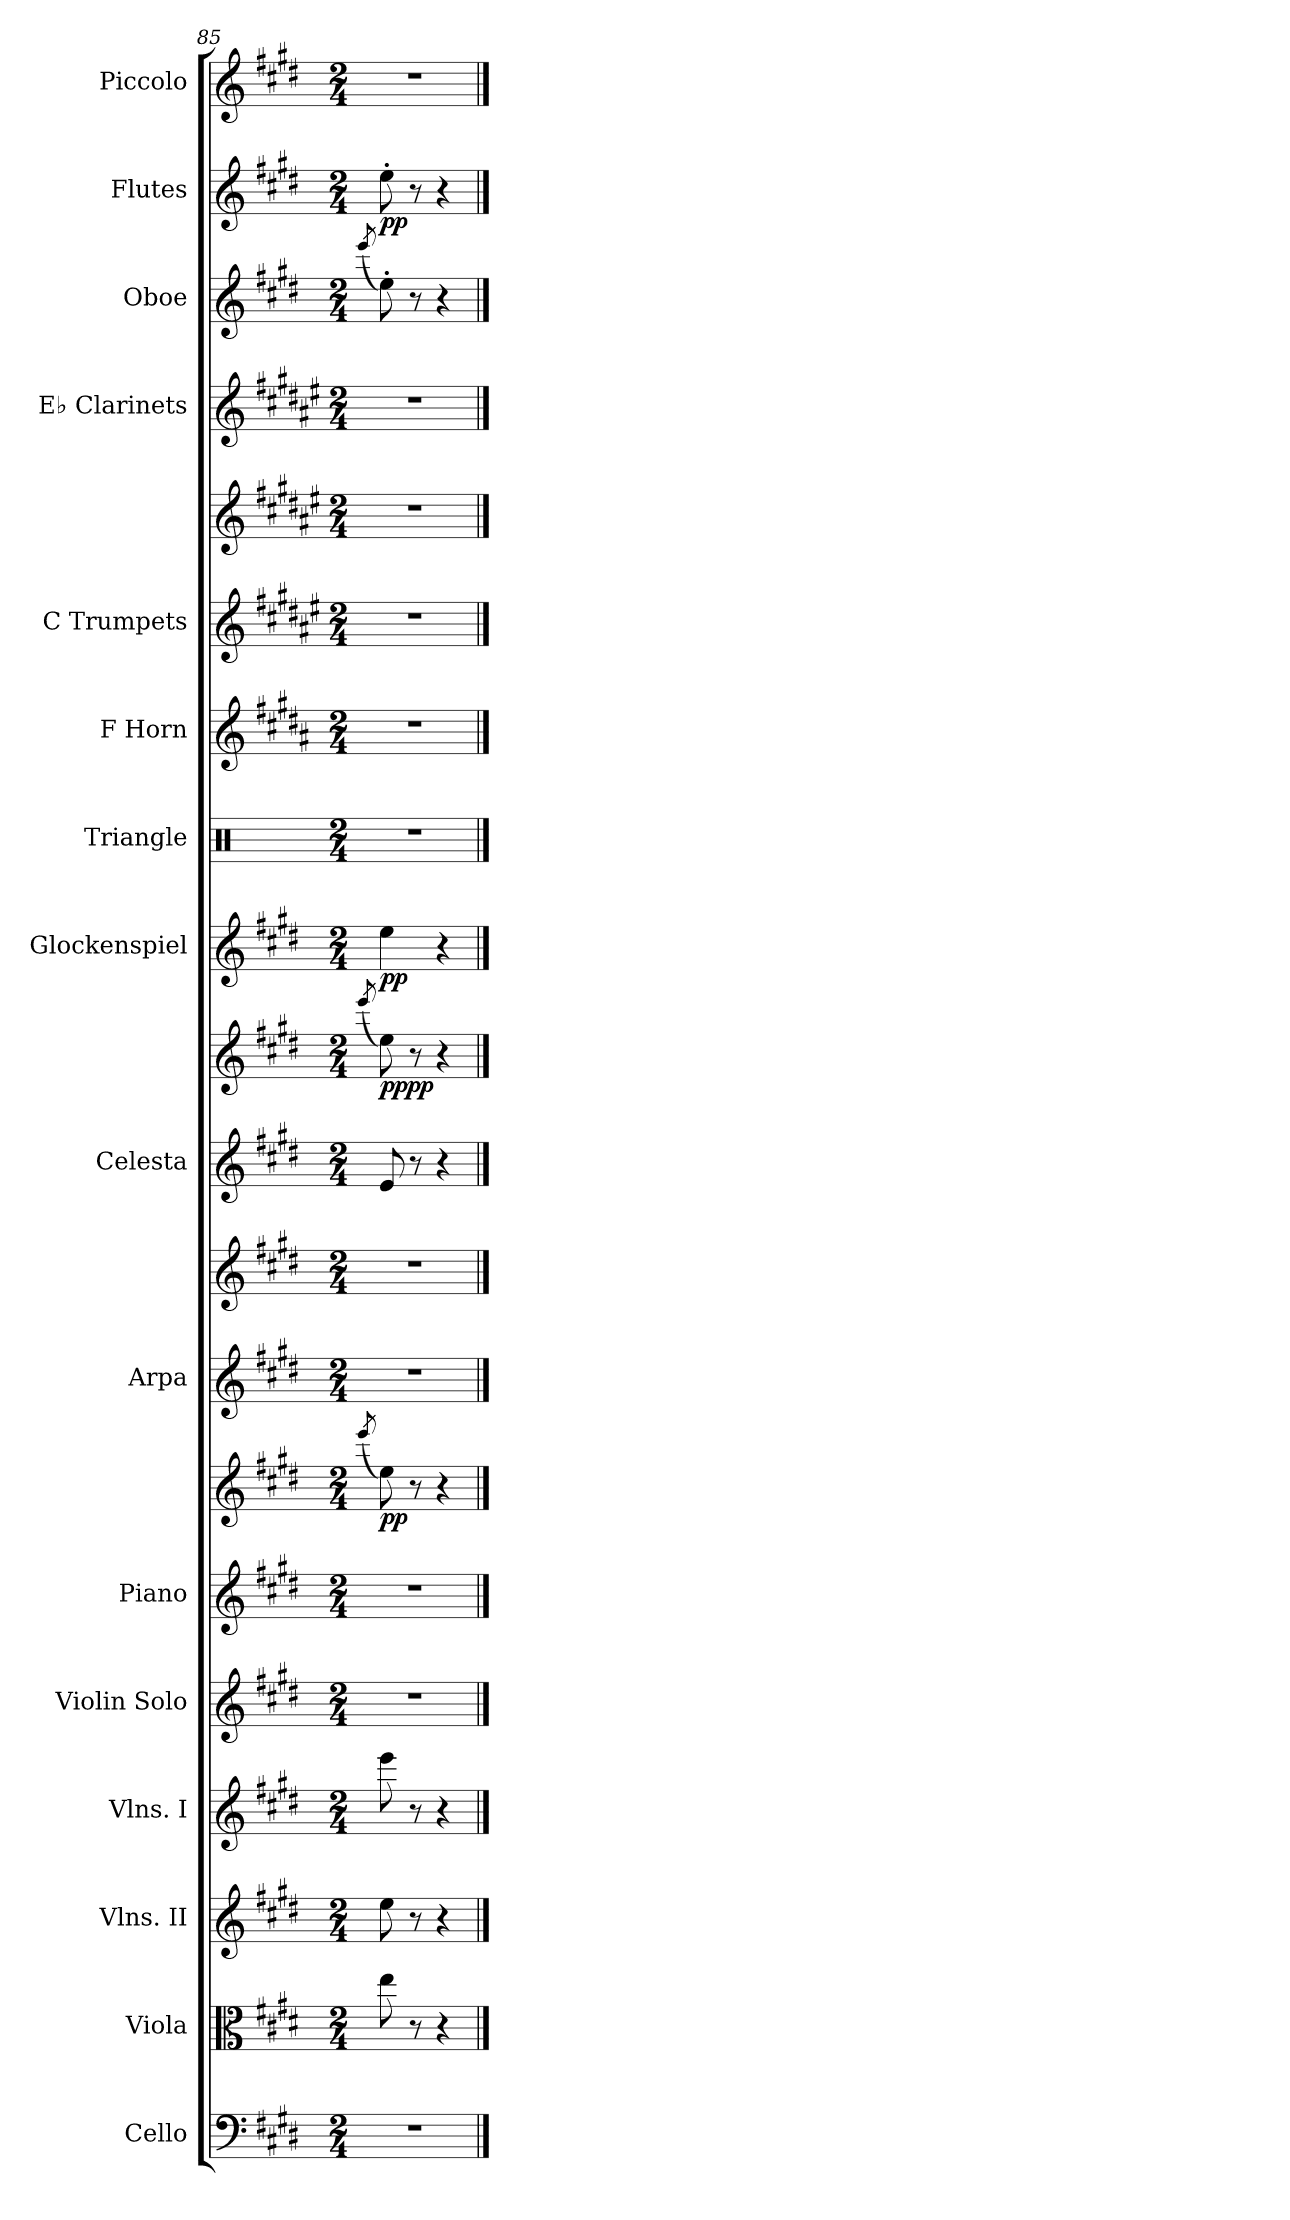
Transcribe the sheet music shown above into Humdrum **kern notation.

**kern	**kern	**kern	**kern	**kern	**kern	**kern	**dynam	**kern	**kern	**kern	**kern	**dynam	**kern	**dynam	**kern	**kern	**kern	**kern	**kern	**kern	**kern	**dynam	**kern
*part16	*part15	*part14	*part13	*part12	*part11	*part11	*part11	*part10	*part10	*part9	*part9	*part9	*part8	*part8	*part7	*part6	*part5	*part5	*part4	*part3	*part2	*part2	*part1
*staff20	*staff19	*staff18	*staff17	*staff16	*staff15	*staff14	*staff14/15	*staff13	*staff12	*staff11	*staff10	*staff10/11	*staff9	*staff9	*staff8	*staff7	*staff6	*staff5	*staff4	*staff3	*staff2	*staff2	*staff1
*I"Cello	*I"Viola	*I"Vlns. II	*I"Vlns. I	*I"Violin Solo	*I"Piano	*	*	*I"Arpa	*	*I"Celesta	*	*	*I"Glockenspiel	*	*I"Triangle	*I"F Horn	*I"C Trumpets	*	*I"E♭ Clarinets	*I"Oboe	*I"Flutes	*	*I"Piccolo
*	*	*I'Vlns. II	*I'Vlns. I	*I'Vln. solo	*I'Pno.	*	*	*I'Arpa	*	*I'Cel.	*	*	*I'Glock.	*	*I'Trgl.	*I'F Hn.	*I'C Tpt.	*	*I'E♭ Cl.	*I'Ob.	*I'Fl.	*	*I'Picc.
*clefF4	*clefC3	*clefG2	*clefG2	*clefG2	*clefG2	*clefG2	*	*clefG2	*clefG2	*clefG2	*clefG2	*	*clefG2	*	*clefX	*clefG2	*clefG2	*clefG2	*clefG2	*clefG2	*clefG2	*	*clefG2
*	*	*	*	*	*	*	*	*	*	*ITrd-7c-12	*ITrd-7c-12	*	*ITrd-14c-24	*	*	*ITrd4c7	*ITrd1c2	*ITrd1c2	*ITrd1c2	*	*	*	*ITrd-7c-12
*k[f#c#g#d#]	*k[f#c#g#d#]	*k[f#c#g#d#]	*k[f#c#g#d#]	*k[f#c#g#d#]	*k[f#c#g#d#]	*k[f#c#g#d#]	*	*k[f#c#g#d#]	*k[f#c#g#d#]	*k[f#c#g#d#]	*k[f#c#g#d#]	*	*k[f#c#g#d#]	*	*k[]	*k[f#c#g#d#]	*k[f#c#g#d#]	*k[f#c#g#d#]	*k[f#c#g#d#]	*k[f#c#g#d#]	*k[f#c#g#d#]	*	*k[f#c#g#d#]
*M2/4	*M2/4	*M2/4	*M2/4	*M2/4	*M2/4	*M2/4	*	*M2/4	*M2/4	*M2/4	*M2/4	*	*M2/4	*	*M2/4	*M2/4	*M2/4	*M2/4	*M2/4	*M2/4	*M2/4	*	*M2/4
=85	=85	=85	=85	=85	=85	=85	=85	=85	=85	=85	=85	=85	=85	=85	=85	=85	=85	=85	=85	=85	=85	=85	=85
.	.	.	.	.	.	(<8qeee/	.	.	.	.	(<8qeeee/	.	.	.	.	.	.	.	.	(<8qeee/	.	.	.
!	!	!	!	!	!	!	!LO:DY:b	!	!	!	!	!LO:DY:b	!	!	!	!	!	!	!	!	!	!	!
!	!	!	!	!	!	!	!	!	!	!	!	!LO:DY:n=1:b	!	!LO:DY:b	!	!	!	!	!	!	!	!LO:DY:b	!
2r	8ee\	8ee\	8eee\	2r	2r	8ee\)	pp	2r	2r	8ee/	8eee\)	pp pp	4eeee\	pp	2r	2r	2r	2r	2r	8ee'\)	8ee'\	pp	2r
.	8r	8r	8r	.	.	8r	.	.	.	8r	8r	.	.	.	.	.	.	.	.	8r	8r	.	.
.	4r	4r	4r	.	.	4r	.	.	.	4r	4r	.	4r	.	.	.	.	.	.	4r	4r	.	.
==	==	==	==	==	==	==	==	==	==	==	==	==	==	==	==	==	==	==	==	==	==	==	==
*-	*-	*-	*-	*-	*-	*-	*-	*-	*-	*-	*-	*-	*-	*-	*-	*-	*-	*-	*-	*-	*-	*-	*-
